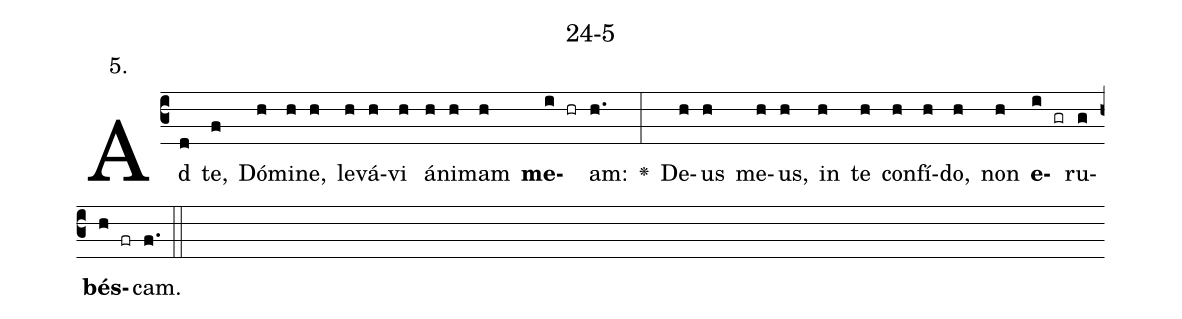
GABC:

name: 24-5;
annotation: 5.;
%%
(c3)Ad(d) te,(f) Dó(h)mi(h)ne,(h) le(h)vá(h)vi(h) á(h)ni(h)mam(h) <b>me</b>(i hr)am:(h.) <v>\greheightstar</v>(:) De(h)us(h) me(h)us,(h) in(h) te(h) con(h)fí(h)do,(h) non(h) <b>e</b>(i gr)ru(g)<b>bés</b>(h fr)cam.(f.) (::)


%E(h) u(h) o(i) u(g) a(h) e.(f.) (::)
